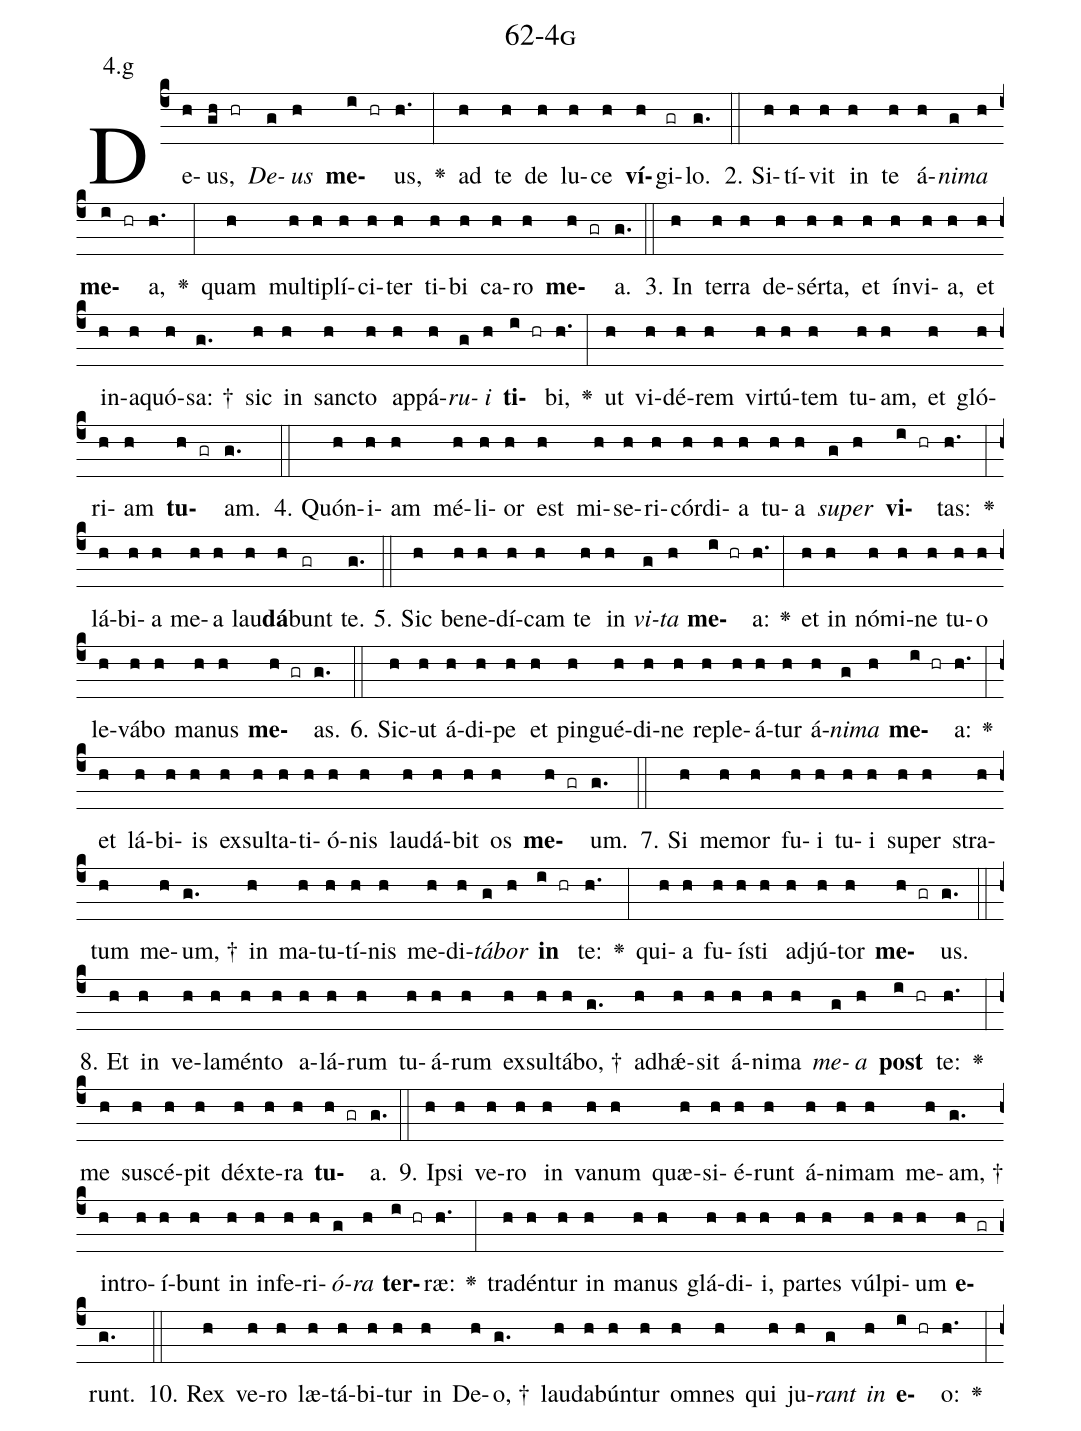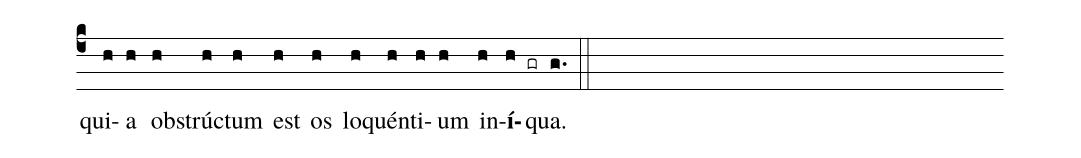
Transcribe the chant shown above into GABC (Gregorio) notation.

name: 62-4g;
annotation: 4.g;
%%
(c4)De(h)us,(gh hr) <i>De</i>(g)<i>us</i>(h) <b>me</b>(i hr)us,(h.) <v>\greheightstar</v>(:) ad(h) te(h) de(h) lu(h)ce(h) <b>ví</b>(h)gi(gr)lo.(g.) (::)
2. Si(h)tí(h)vit(h) in(h) te(h) á(h)<i>ni</i>(g)<i>ma</i>(h) <b>me</b>(i hr)a,(h.) <v>\greheightstar</v>(:) quam(h) mul(h)ti(h)plí(h)ci(h)ter(h) ti(h)bi(h) ca(h)ro(h) <b>me</b>(h gr)a.(g.) (::)
3. In(h) ter(h)ra(h) de(h)sér(h)ta,(h) et(h) ín(h)vi(h)a,(h) et(h) in(h)a(h)quó(h)sa: †(g.) sic(h) in(h) sanc(h)to(h) ap(h)pá(h)<i>ru</i>(g)<i>i</i>(h) <b>ti</b>(i hr)bi,(h.) <v>\greheightstar</v>(:) ut(h) vi(h)dé(h)rem(h) vir(h)tú(h)tem(h) tu(h)am,(h) et(h) gló(h)ri(h)am(h) <b>tu</b>(h gr)am.(g.) (::)
4. Quón(h)i(h)am(h) mé(h)li(h)or(h) est(h) mi(h)se(h)ri(h)cór(h)di(h)a(h) tu(h)a(h) <i>su</i>(g)<i>per</i>(h) <b>vi</b>(i hr)tas:(h.) <v>\greheightstar</v>(:) lá(h)bi(h)a(h) me(h)a(h) lau(h)<b>dá</b>(h)bunt(gr) te.(g.) (::)
5. Sic(h) be(h)ne(h)dí(h)cam(h) te(h) in(h) <i>vi</i>(g)<i>ta</i>(h) <b>me</b>(i hr)a:(h.) <v>\greheightstar</v>(:) et(h) in(h) nó(h)mi(h)ne(h) tu(h)o(h) le(h)vá(h)bo(h) ma(h)nus(h) <b>me</b>(h gr)as.(g.) (::)
6. Sic(h)ut(h) á(h)di(h)pe(h) et(h) pin(h)gué(h)di(h)ne(h) re(h)ple(h)á(h)tur(h) á(h)<i>ni</i>(g)<i>ma</i>(h) <b>me</b>(i hr)a:(h.) <v>\greheightstar</v>(:) et(h) lá(h)bi(h)is(h) ex(h)sul(h)ta(h)ti(h)ó(h)nis(h) lau(h)dá(h)bit(h) os(h) <b>me</b>(h gr)um.(g.) (::)
7. Si(h) me(h)mor(h) fu(h)i(h) tu(h)i(h) su(h)per(h) stra(h)tum(h) me(h)um, †(g.) in(h) ma(h)tu(h)tí(h)nis(h) me(h)di(h)<i>tá</i>(g)<i>bor</i>(h) <b>in</b>(i hr) te:(h.) <v>\greheightstar</v>(:) qui(h)a(h) fu(h)ís(h)ti(h) ad(h)jú(h)tor(h) <b>me</b>(h gr)us.(g.) (::)
8. Et(h) in(h) ve(h)la(h)mén(h)to(h) a(h)lá(h)rum(h) tu(h)á(h)rum(h) ex(h)sul(h)tá(h)bo, †(g.) ad(h)hǽ(h)sit(h) á(h)ni(h)ma(h) <i>me</i>(g)<i>a</i>(h) <b>post</b>(i hr) te:(h.) <v>\greheightstar</v>(:) me(h) su(h)scé(h)pit(h) déx(h)te(h)ra(h) <b>tu</b>(h gr)a.(g.) (::)
9. Ip(h)si(h) ve(h)ro(h) in(h) va(h)num(h) quæ(h)si(h)é(h)runt(h) á(h)ni(h)mam(h) me(h)am, †(g.) in(h)tro(h)í(h)bunt(h) in(h) in(h)fe(h)ri(h)<i>ó</i>(g)<i>ra</i>(h) <b>ter</b>(i hr)ræ:(h.) <v>\greheightstar</v>(:) tra(h)dén(h)tur(h) in(h) ma(h)nus(h) glá(h)di(h)i,(h) par(h)tes(h) vúl(h)pi(h)um(h) <b>e</b>(h gr)runt.(g.) (::)
10. Rex(h) ve(h)ro(h) læ(h)tá(h)bi(h)tur(h) in(h) De(h)o, †(g.) lau(h)da(h)bún(h)tur(h) om(h)nes(h) qui(h) ju(h)<i>rant</i>(g) <i>in</i>(h) <b>e</b>(i hr)o:(h.) <v>\greheightstar</v>(:) qui(h)a(h) ob(h)strúc(h)tum(h) est(h) os(h) lo(h)quén(h)ti(h)um(h) in(h)<b>í</b>(h gr)qua.(g.) (::)
